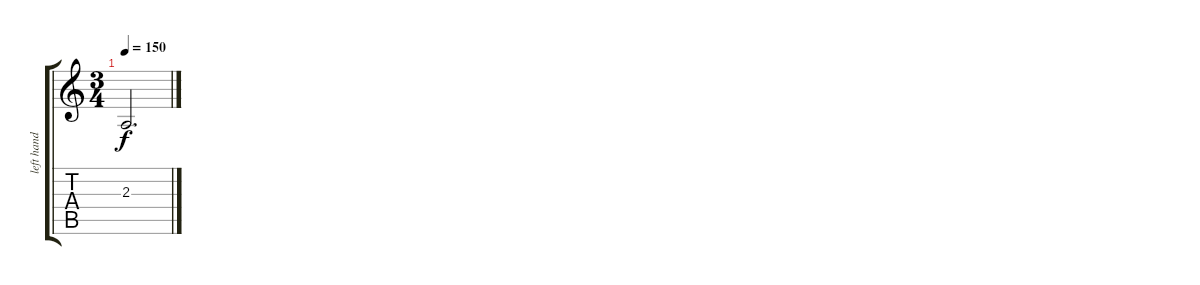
\track ("left hand" "left hand") {instrument acousticgrandpiano}
\staff {score tabs}
\tuning (E4 B3 G3 D3 A2 E2) {hide}
\ts (3 4)
\tempo 150
\clef g2
\ks c
2.3.2{d dy f}
